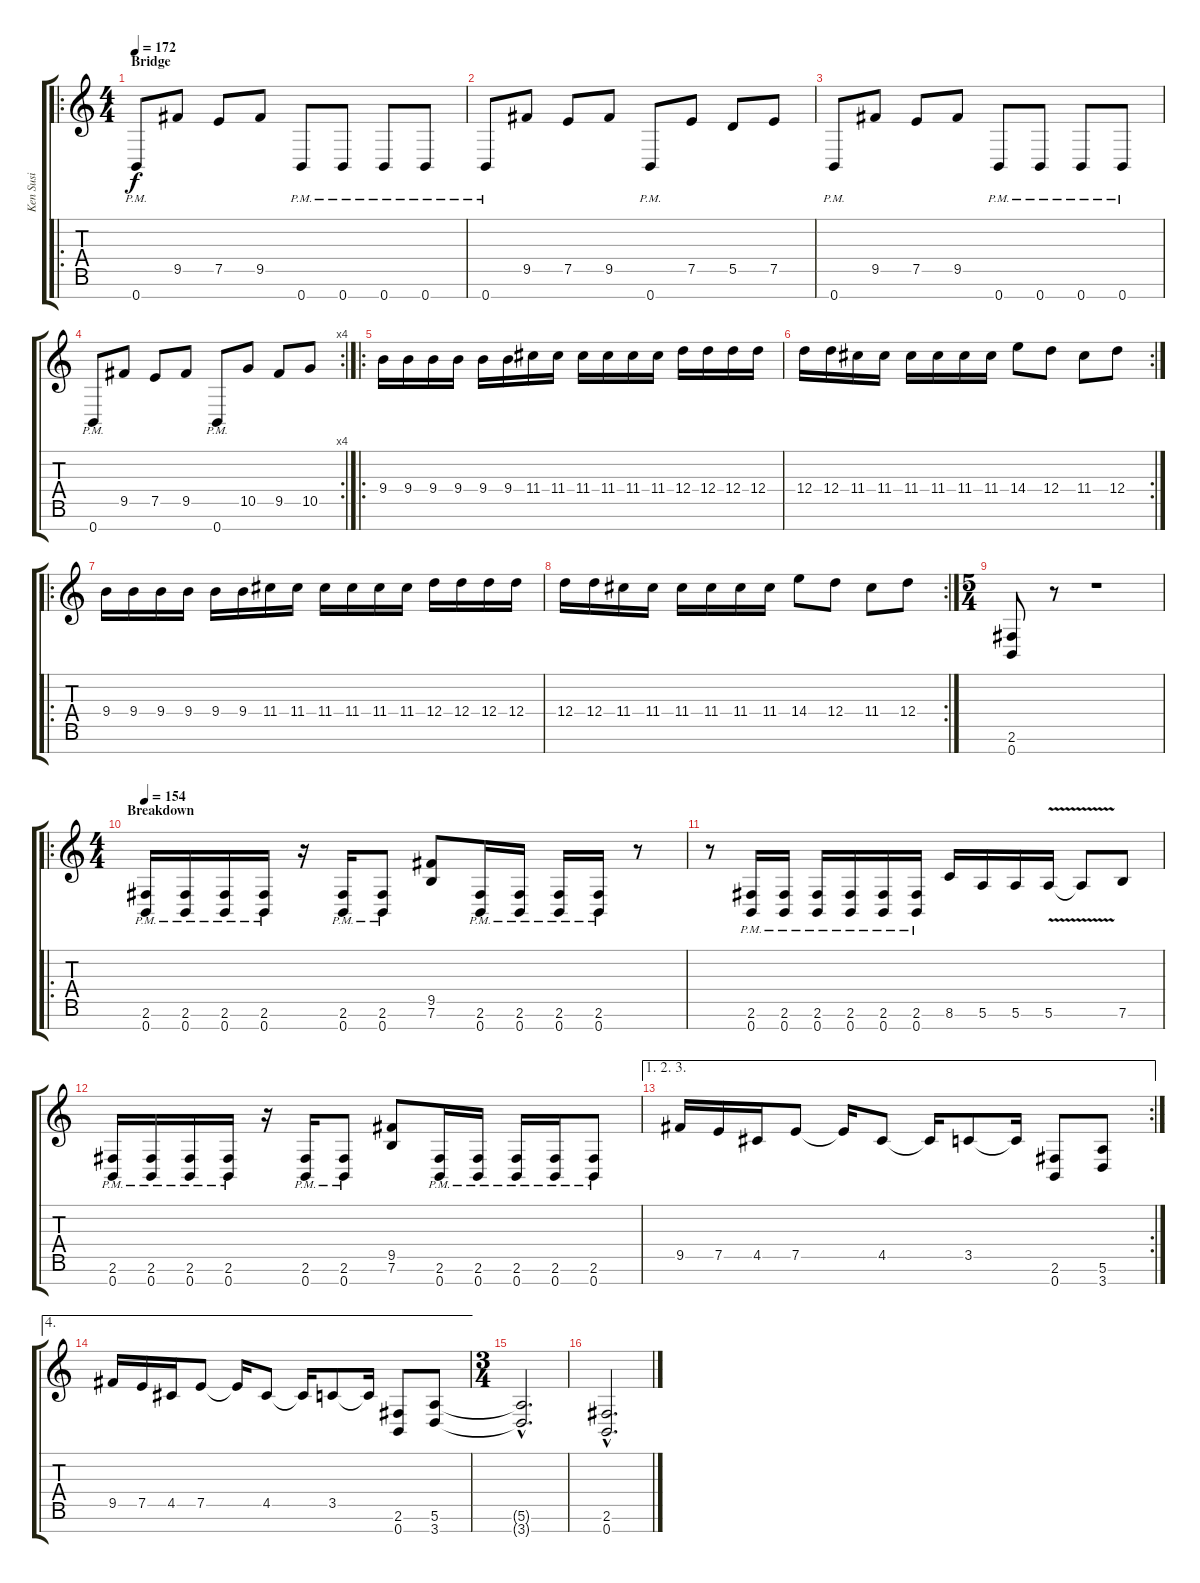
\track ("Ken Susi" "Ken Susi") {instrument distortionguitar}
\staff {score tabs}
\tuning (E4 B3 G3 D3 A2 E2 B1) {hide}
\ro
\ts (4 4)
\section ("" "Bridge")
\tempo 172
\clef g2
\ks c
0.7{pm}.8{dy f} 9.5.8 7.5.8 9.5.8 0.7{pm}.8 0.7{pm}.8 0.7{pm}.8 0.7{pm}.8 |
0.7{pm}.8 9.5.8 7.5.8 9.5.8 0.7{pm}.8 7.5.8 5.5.8 7.5.8 |
0.7{pm}.8 9.5.8 7.5.8 9.5.8 0.7{pm}.8 0.7{pm}.8 0.7{pm}.8 0.7{pm}.8 |
\rc 4
0.7{pm}.8 9.5.8 7.5.8 9.5.8 0.7{pm}.8 10.5.8 9.5.8 10.5.8 |
\ro
9.4.16 9.4.16 9.4.16 9.4.16 9.4.16 9.4.16 11.4.16 11.4.16 11.4.16 11.4.16 11.4.16 11.4.16 12.4.16 12.4.16 12.4.16 12.4.16 |
\rc 2
12.4.16 12.4.16 11.4.16 11.4.16 11.4.16 11.4.16 11.4.16 11.4.16 14.4.8 12.4.8 11.4.8 12.4.8 |
\ro
9.4.16 9.4.16 9.4.16 9.4.16 9.4.16 9.4.16 11.4.16 11.4.16 11.4.16 11.4.16 11.4.16 11.4.16 12.4.16 12.4.16 12.4.16 12.4.16 |
\rc 2
12.4.16 12.4.16 11.4.16 11.4.16 11.4.16 11.4.16 11.4.16 11.4.16 14.4.8 12.4.8 11.4.8 12.4.8 |
\ts (5 4)
(2.6 0.7).8 r.8 r.1 |
\ro
\ts (4 4)
\section ("" "Breakdown")
\tempo 154
(2.6{pm} 0.7{pm}).16 (2.6{pm} 0.7{pm}).16 (2.6{pm} 0.7{pm}).16 (2.6{pm} 0.7{pm}).16 r.16 (2.6{pm} 0.7{pm}).16 (2.6{pm} 0.7{pm}).8 (9.5 7.6).8 (2.6{pm} 0.7{pm}).16 (2.6{pm} 0.7{pm}).16 (2.6{pm} 0.7{pm}).16 (2.6{pm} 0.7{pm}).16 r.8 |
r.8 (2.6{pm} 0.7{pm}).16 (2.6{pm} 0.7{pm}).16 (2.6{pm} 0.7{pm}).16 (2.6{pm} 0.7{pm}).16 (2.6{pm} 0.7{pm}).16 (2.6{pm} 0.7{pm}).16 8.6.16 5.6.16 5.6.16 5.6{v}.16 5.6{t}.8 7.6.8 |
(2.6{pm} 0.7{pm}).16 (2.6{pm} 0.7{pm}).16 (2.6{pm} 0.7{pm}).16 (2.6{pm} 0.7{pm}).16 r.16 (2.6{pm} 0.7{pm}).16 (2.6{pm} 0.7{pm}).8 (9.5 7.6).8 (2.6{pm} 0.7{pm}).16 (2.6{pm} 0.7{pm}).16 (2.6{pm} 0.7{pm}).16 (2.6{pm} 0.7{pm}).16 (2.6{pm} 0.7{pm}).8 |
\ae (1 2 3)
\rc 2
9.5.16 7.5.16 4.5.16 7.5.8 7.5{t}.16 4.5.8 4.5{t}.16 3.5.8 3.5{t}.16 (2.6 0.7).8 (5.6 3.7).8 |
\ae 4
9.5.16 7.5.16 4.5.16 7.5.8 7.5{t}.16 4.5.8 4.5{t}.16 3.5.8 3.5{t}.16 (2.6 0.7).8 (5.6 3.7).8 |
\ts (3 4)
(5.6{hac t} 3.7{hac t}).2{d} |
(2.6{hac} 0.7{hac}).2{d}
